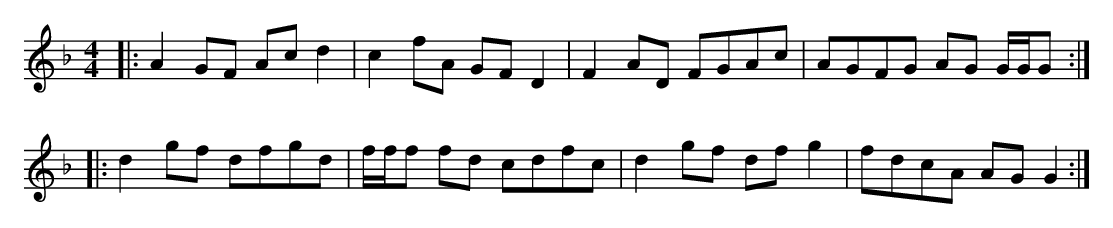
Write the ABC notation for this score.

X:1
M:4/4
K:F
|:A2GF Acd2|c2fA GFD2|F2AD FGAc|AGFG AG G/G/G:|
|:d2gf dfgd|f/f/f fd cdfc|d2gf dfg2|fdcA AGG2:|
